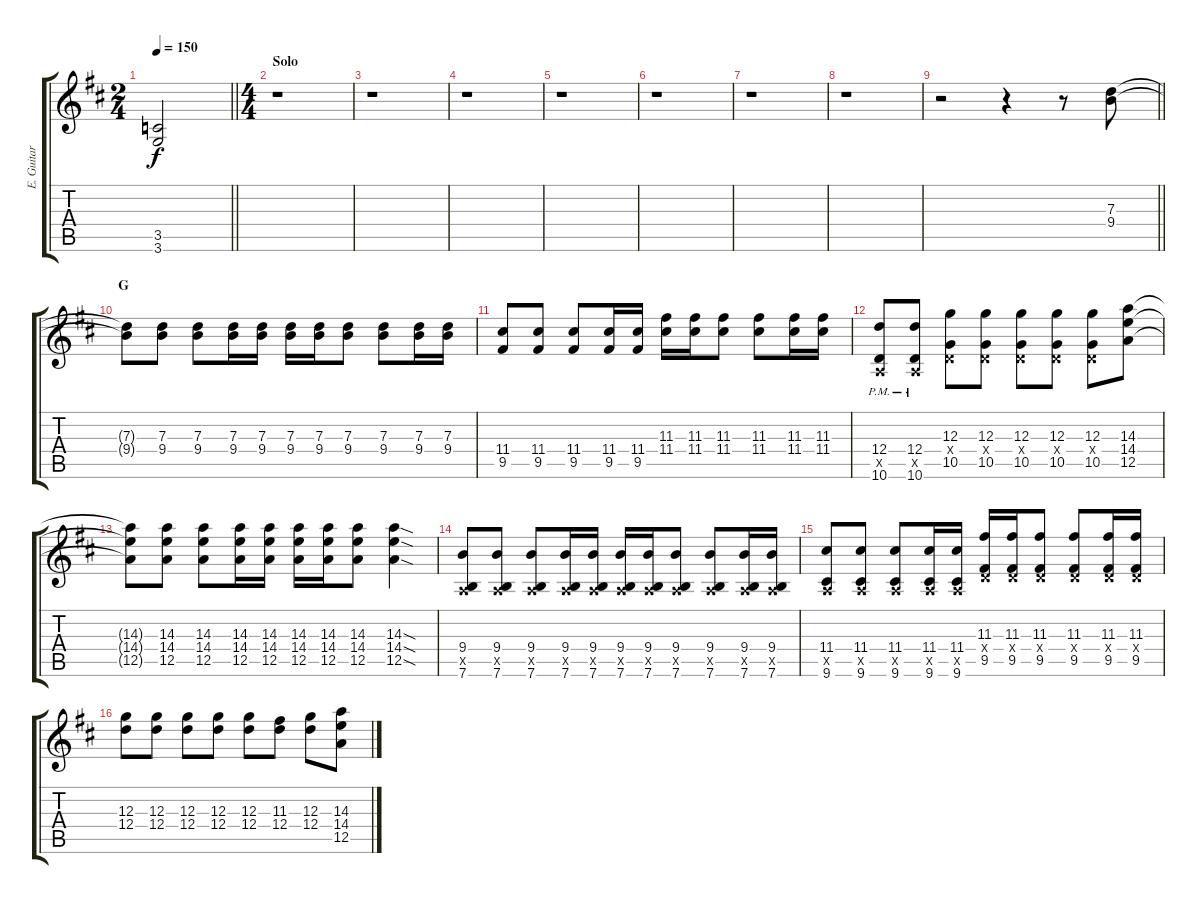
\track ("E. Guitar I" "E. Guitar ") {instrument overdrivenguitar}
\staff {score tabs}
\tuning (E4 B3 G3 D3 A2 E2) {hide}
\ts (2 4)
\tempo 150
\clef g2
\barLineRight lightlight
\ks d
(3.5{t} 3.6{t}).2{dy f} |
\ts (4 4)
\section ("" "Solo")
r.1 |
r.1 |
r.1 |
r.1 |
r.1 |
r.1 |
r.1 |
\barLineRight lightlight
r.2 r.4 r.8 (7.3 9.4).8 |
\section ("" "G")
(7.3{t} 9.4{t}).8 (7.3 9.4).8 (7.3 9.4).8 (7.3 9.4).16 (7.3 9.4).16 (7.3 9.4).16 (7.3 9.4).16 (7.3 9.4).8 (7.3 9.4).8 (7.3 9.4).16 (7.3 9.4).16 |
(11.4 9.5).8 (11.4 9.5).8 (11.4 9.5).8 (11.4 9.5).16 (11.4 9.5).16 (11.3 11.4).16 (11.3 11.4).16 (11.3 11.4).8 (11.3 11.4).8 (11.3 11.4).16 (11.3 11.4).16 |
(12.4{pm} 0.5{x} 10.6{pm}).8 (12.4{pm} 0.5{x} 10.6{pm}).8 (12.3 0.4{x} 10.5).8 (12.3 0.4{x} 10.5).8 (12.3 0.4{x} 10.5).8 (12.3 0.4{x} 10.5).8 (12.3 0.4{x} 10.5).8 (14.3 14.4 12.5).8 |
(14.3{t} 14.4{t} 12.5{t}).8 (14.3 14.4 12.5).8 (14.3 14.4 12.5).8 (14.3 14.4 12.5).16 (14.3 14.4 12.5).16 (14.3 14.4 12.5).16 (14.3 14.4 12.5).16 (14.3 14.4 12.5).8 (14.3{sod} 14.4{sod} 12.5{sod}).4 |
(9.4 0.5{x} 7.6).8 (9.4 0.5{x} 7.6).8 (9.4 0.5{x} 7.6).8 (9.4 0.5{x} 7.6).16 (9.4 0.5{x} 7.6).16 (9.4 0.5{x} 7.6).16 (9.4 0.5{x} 7.6).16 (9.4 0.5{x} 7.6).8 (9.4 0.5{x} 7.6).8 (9.4 0.5{x} 7.6).16 (9.4 0.5{x} 7.6).16 |
(11.4 0.5{x} 9.6).8 (11.4 0.5{x} 9.6).8 (11.4 0.5{x} 9.6).8 (11.4 0.5{x} 9.6).16 (11.4 0.5{x} 9.6).16 (11.3 0.4{x} 9.5).16 (11.3 0.4{x} 9.5).16 (11.3 0.4{x} 9.5).8 (11.3 0.4{x} 9.5).8 (11.3 0.4{x} 9.5).16 (11.3 0.4{x} 9.5).16 |
(12.3 12.4).8 (12.3 12.4).8 (12.3 12.4).8 (12.3 12.4).8 (12.3 12.4).8 (11.3 12.4).8 (12.3 12.4).8 (14.3 14.4 12.5).8
